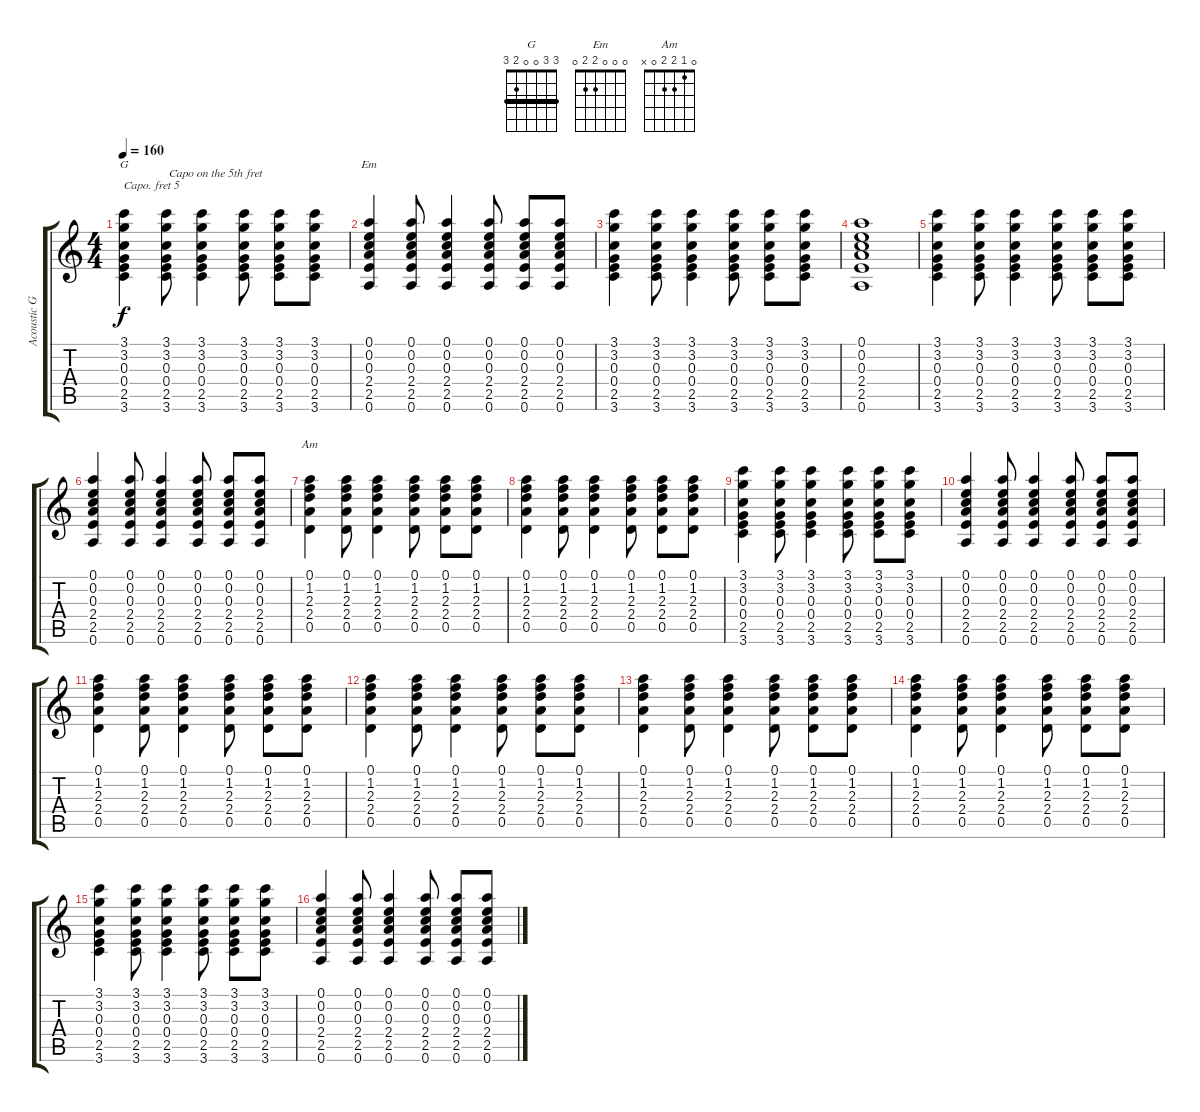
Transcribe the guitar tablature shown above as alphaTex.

\track ("Acoustic Guitar" "Acoustic G") {instrument acousticguitarsteel}
\staff {score tabs}
\capo 5
\tuning (E4 B3 G3 D3 A2 E2) {hide}
\chord ("G" 3 3 0 0 2 3) {barre 3}
\chord ("Em" 0 0 0 2 2 0)
\chord ("Am" 0 1 2 2 0 x)
\ts (4 4)
\section ("" "")
\tempo 160
\clef g2
\ks c
(3.1 3.2 0.3 0.4 2.5 3.6).4{ch "G" dy f instrument acousticguitarsteel} (3.1 3.2 0.3 0.4 2.5 3.6).8{txt " Capo on the 5th fret"} (3.1 3.2 0.3 0.4 2.5 3.6).4 (3.1 3.2 0.3 0.4 2.5 3.6).8 (3.1 3.2 0.3 0.4 2.5 3.6).8 (3.1 3.2 0.3 0.4 2.5 3.6).8 |
(0.1 0.2 0.3 2.4 2.5 0.6).4{ch "Em"} (0.1 0.2 0.3 2.4 2.5 0.6).8 (0.1 0.2 0.3 2.4 2.5 0.6).4 (0.1 0.2 0.3 2.4 2.5 0.6).8 (0.1 0.2 0.3 2.4 2.5 0.6).8 (0.1 0.2 0.3 2.4 2.5 0.6).8 |
(3.1 3.2 0.3 0.4 2.5 3.6).4 (3.1 3.2 0.3 0.4 2.5 3.6).8 (3.1 3.2 0.3 0.4 2.5 3.6).4 (3.1 3.2 0.3 0.4 2.5 3.6).8 (3.1 3.2 0.3 0.4 2.5 3.6).8 (3.1 3.2 0.3 0.4 2.5 3.6).8 |
(0.1 0.2 0.3 2.4 2.5 0.6).1 |
(3.1 3.2 0.3 0.4 2.5 3.6).4 (3.1 3.2 0.3 0.4 2.5 3.6).8 (3.1 3.2 0.3 0.4 2.5 3.6).4 (3.1 3.2 0.3 0.4 2.5 3.6).8 (3.1 3.2 0.3 0.4 2.5 3.6).8 (3.1 3.2 0.3 0.4 2.5 3.6).8 |
(0.1 0.2 0.3 2.4 2.5 0.6).4 (0.1 0.2 0.3 2.4 2.5 0.6).8 (0.1 0.2 0.3 2.4 2.5 0.6).4 (0.1 0.2 0.3 2.4 2.5 0.6).8 (0.1 0.2 0.3 2.4 2.5 0.6).8 (0.1 0.2 0.3 2.4 2.5 0.6).8 |
(0.1 1.2 2.3 2.4 0.5).4{ch "Am"} (0.1 1.2 2.3 2.4 0.5).8 (0.1 1.2 2.3 2.4 0.5).4 (0.1 1.2 2.3 2.4 0.5).8 (0.1 1.2 2.3 2.4 0.5).8 (0.1 1.2 2.3 2.4 0.5).8 |
(0.1 1.2 2.3 2.4 0.5).4 (0.1 1.2 2.3 2.4 0.5).8 (0.1 1.2 2.3 2.4 0.5).4 (0.1 1.2 2.3 2.4 0.5).8 (0.1 1.2 2.3 2.4 0.5).8 (0.1 1.2 2.3 2.4 0.5).8 |
(3.1 3.2 0.3 0.4 2.5 3.6).4 (3.1 3.2 0.3 0.4 2.5 3.6).8 (3.1 3.2 0.3 0.4 2.5 3.6).4 (3.1 3.2 0.3 0.4 2.5 3.6).8 (3.1 3.2 0.3 0.4 2.5 3.6).8 (3.1 3.2 0.3 0.4 2.5 3.6).8 |
(0.1 0.2 0.3 2.4 2.5 0.6).4 (0.1 0.2 0.3 2.4 2.5 0.6).8 (0.1 0.2 0.3 2.4 2.5 0.6).4 (0.1 0.2 0.3 2.4 2.5 0.6).8 (0.1 0.2 0.3 2.4 2.5 0.6).8 (0.1 0.2 0.3 2.4 2.5 0.6).8 |
(0.1 1.2 2.3 2.4 0.5).4 (0.1 1.2 2.3 2.4 0.5).8 (0.1 1.2 2.3 2.4 0.5).4 (0.1 1.2 2.3 2.4 0.5).8 (0.1 1.2 2.3 2.4 0.5).8 (0.1 1.2 2.3 2.4 0.5).8 |
(0.1 1.2 2.3 2.4 0.5).4 (0.1 1.2 2.3 2.4 0.5).8 (0.1 1.2 2.3 2.4 0.5).4 (0.1 1.2 2.3 2.4 0.5).8 (0.1 1.2 2.3 2.4 0.5).8 (0.1 1.2 2.3 2.4 0.5).8 |
(0.1 1.2 2.3 2.4 0.5).4 (0.1 1.2 2.3 2.4 0.5).8 (0.1 1.2 2.3 2.4 0.5).4 (0.1 1.2 2.3 2.4 0.5).8 (0.1 1.2 2.3 2.4 0.5).8 (0.1 1.2 2.3 2.4 0.5).8 |
(0.1 1.2 2.3 2.4 0.5).4 (0.1 1.2 2.3 2.4 0.5).8 (0.1 1.2 2.3 2.4 0.5).4 (0.1 1.2 2.3 2.4 0.5).8 (0.1 1.2 2.3 2.4 0.5).8 (0.1 1.2 2.3 2.4 0.5).8 |
(3.1 3.2 0.3 0.4 2.5 3.6).4 (3.1 3.2 0.3 0.4 2.5 3.6).8 (3.1 3.2 0.3 0.4 2.5 3.6).4 (3.1 3.2 0.3 0.4 2.5 3.6).8 (3.1 3.2 0.3 0.4 2.5 3.6).8 (3.1 3.2 0.3 0.4 2.5 3.6).8 |
(0.1 0.2 0.3 2.4 2.5 0.6).4 (0.1 0.2 0.3 2.4 2.5 0.6).8 (0.1 0.2 0.3 2.4 2.5 0.6).4 (0.1 0.2 0.3 2.4 2.5 0.6).8 (0.1 0.2 0.3 2.4 2.5 0.6).8 (0.1 0.2 0.3 2.4 2.5 0.6).8
